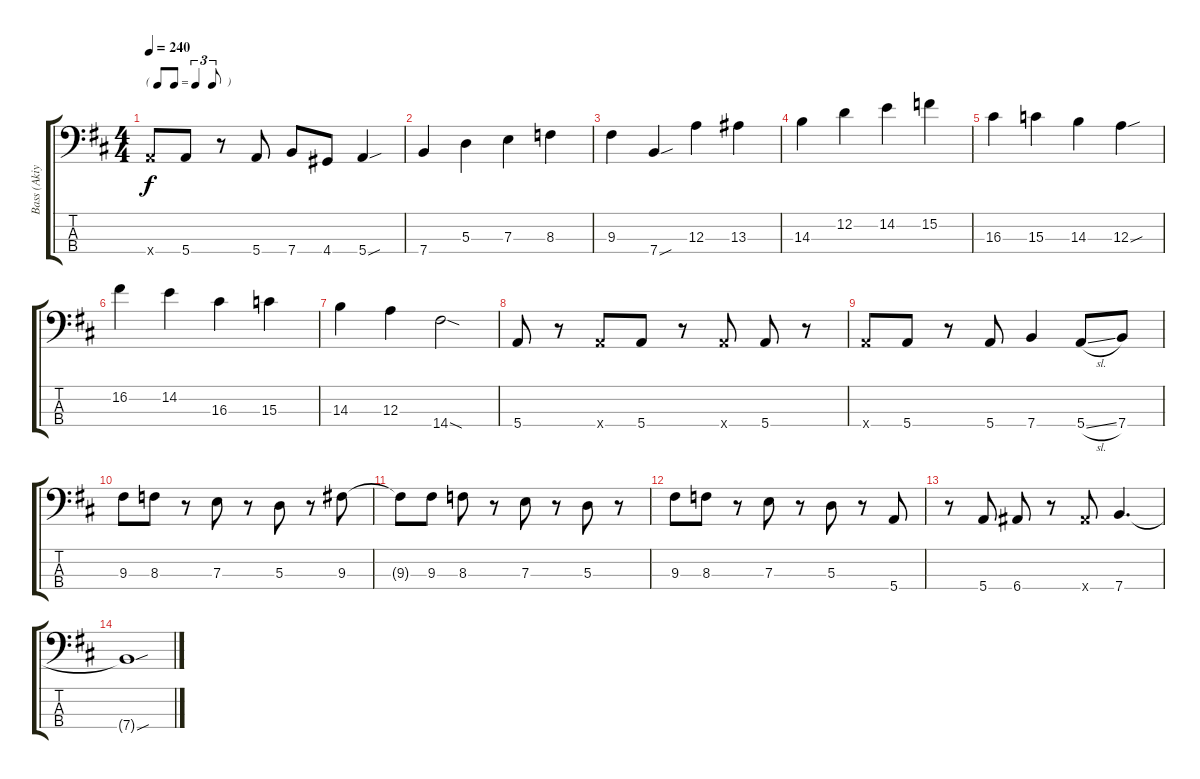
\track ("Bass (Akiyama Mio)" "Bass (Akiy") {instrument electricbassfinger}
\staff {score tabs}
\tuning (G2 D2 A1 E1) {hide}
\ts (4 4)
\tf triplet8th
\tempo 240
\clef f4
\ks d
5.4{x}.8{dy f} 5.4.8 r.8 5.4.8 7.4.8 4.4.8 5.4{sou}.4 |
7.4.4 5.3.4 7.3.4 8.3.4 |
9.3.4 7.4{sou}.4 12.3.4 13.3.4 |
14.3.4 12.2.4 14.2.4 15.2.4 |
16.3.4 15.3.4 14.3.4 12.3{sou}.4 |
16.2.4 14.2.4 16.3.4 15.3.4 |
14.3.4 12.3.4 14.4{sod}.2 |
5.4.8 r.8 5.4{x}.8 5.4.8 r.8 5.4{x}.8 5.4.8 r.8 |
5.4{x}.8 5.4.8 r.8 5.4.8 7.4.4 5.4{sl}.8 7.4.8 |
9.3.8 8.3.8 r.8 7.3.8 r.8 5.3.8 r.8 9.3.8 |
9.3{t}.8 9.3.8 8.3.8 r.8 7.3.8 r.8 5.3.8 r.8 |
9.3.8 8.3.8 r.8 7.3.8 r.8 5.3.8 r.8 5.4.8 |
r.8 5.4.8 6.4.8 r.8 6.4{x}.8 7.4.4{d} |
7.4{sou t}.1
